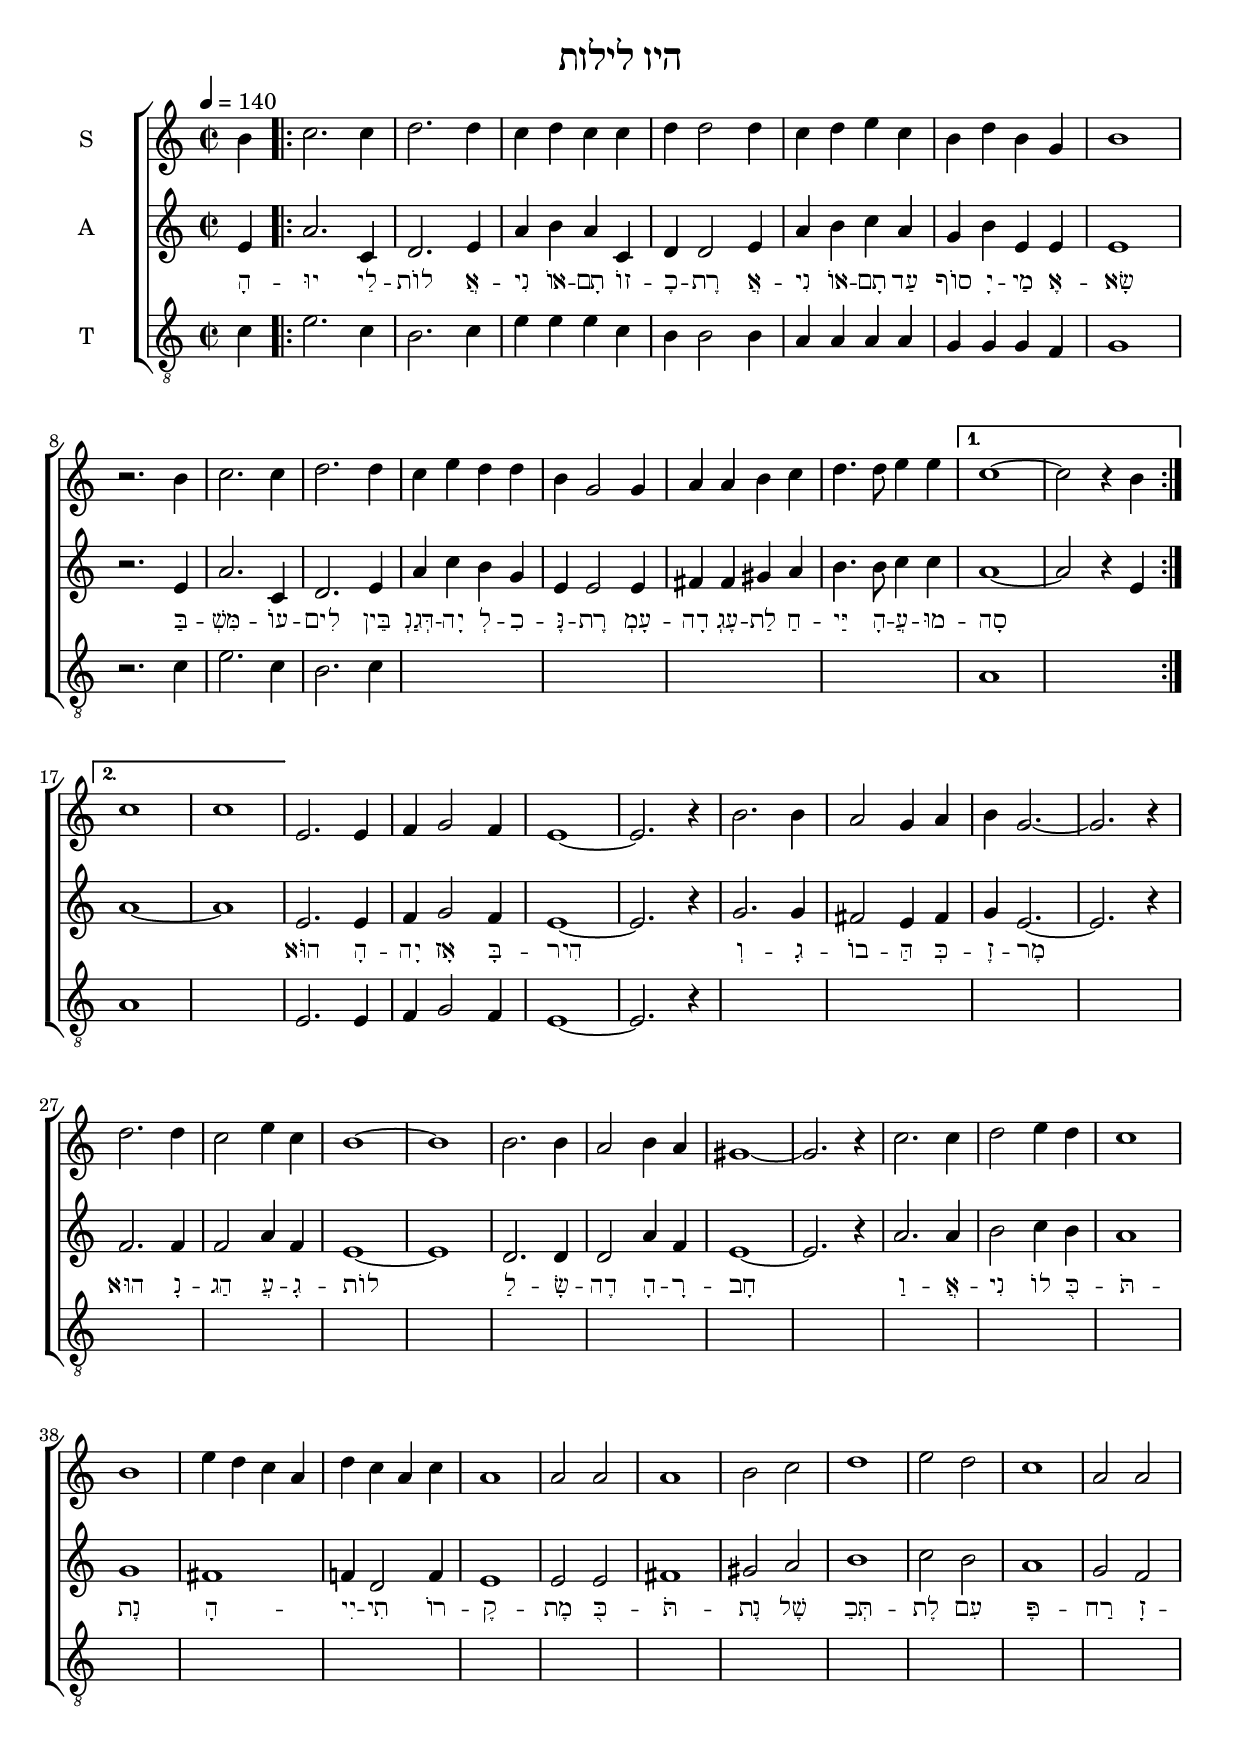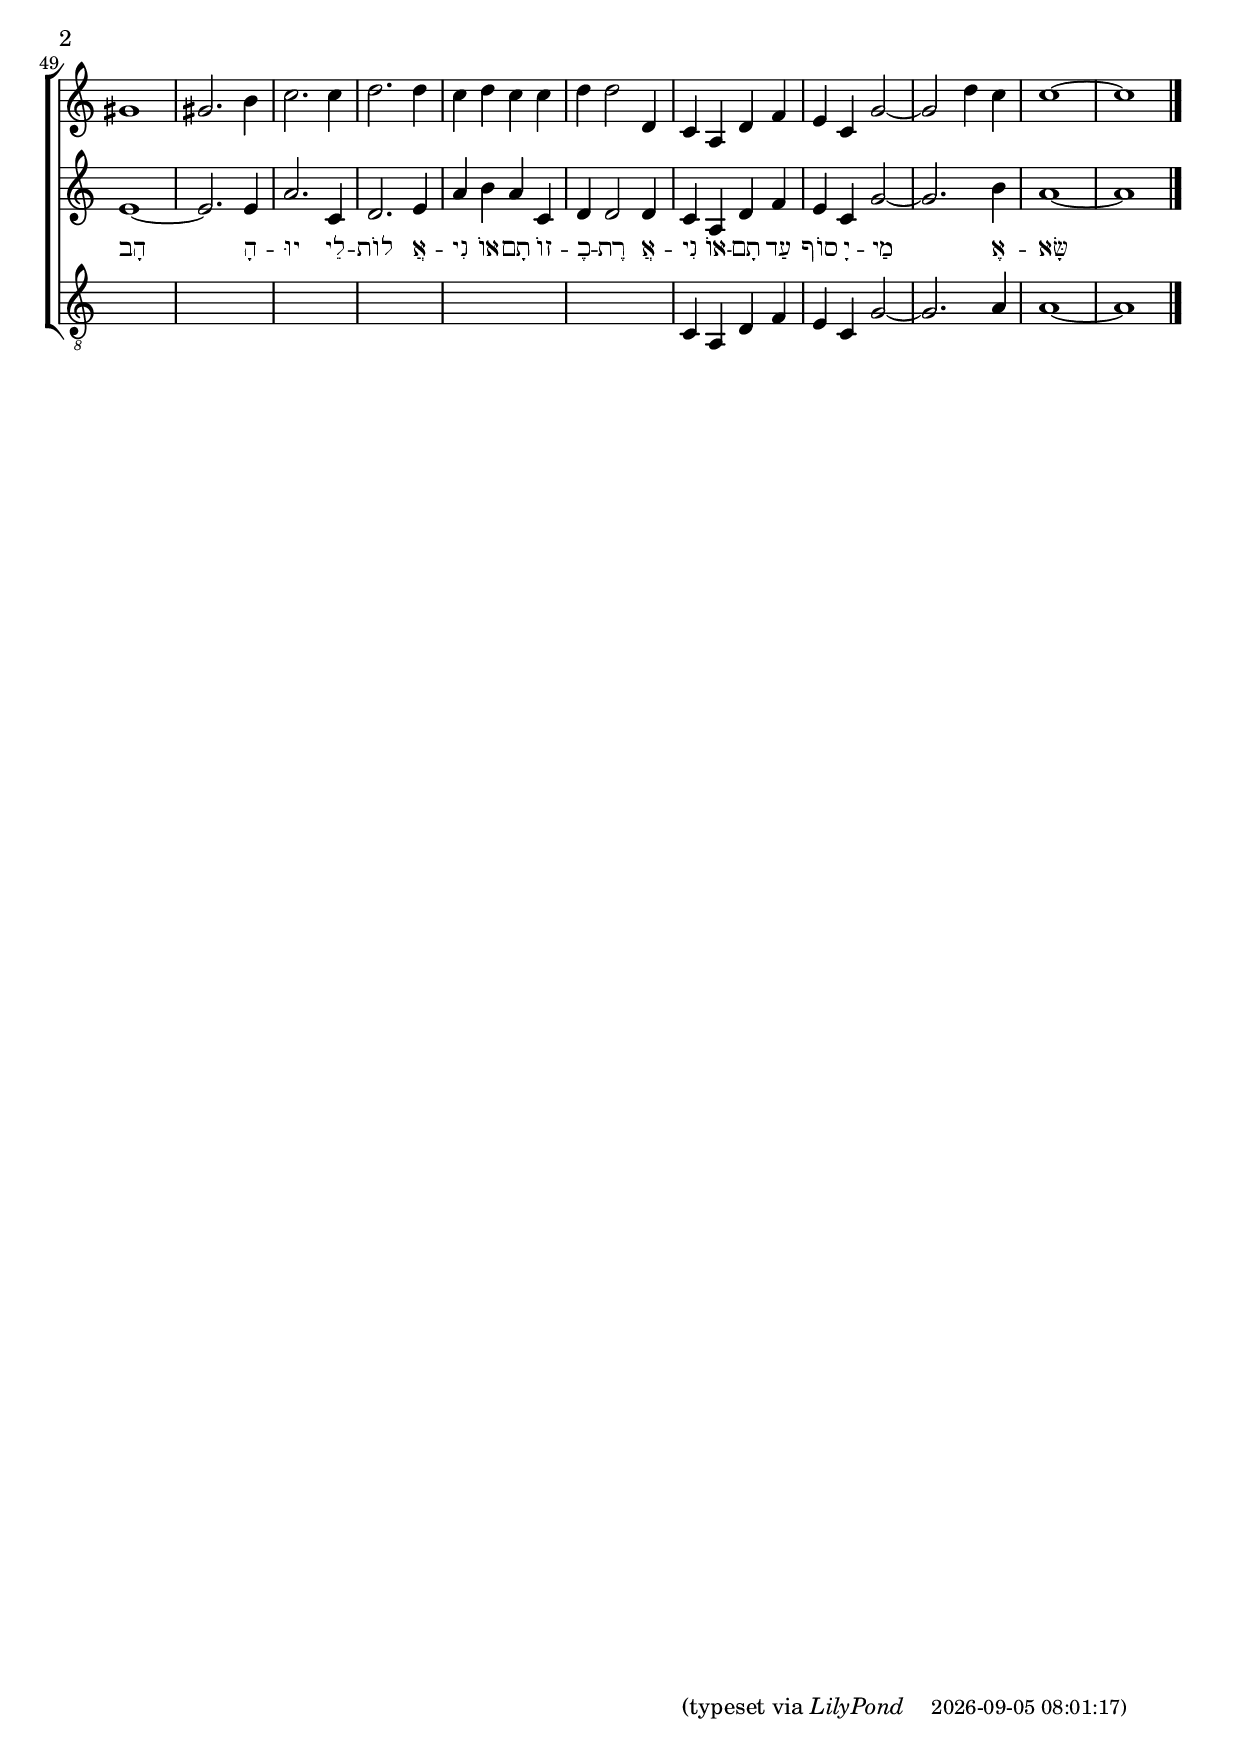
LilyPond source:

\version "2.22.1"
\include "english.ly"

global = {
  \key a \minor
  \time 2/2
  \tempo 4 = 140
}

hsecondlyrics = \lyricmode {


וְ -- הוּא נִ -- גַּשׁ שִׁמְ -- עִי אֵ -- לַי קְטַ -- נְטֹ -- נֶת
אֲ -- נִי בָּ -- נִי -- תִי בַּ -- יִת לְ -- שִׁבְ -- תֵּךְ
אַתְּ תִּרְ -- קְ -- מִי בָּ -- עֶ -- רֶב לִי כֻּ -- תֹּ -- נֶת
אֲ -- נִי אֶנְ -- הַג בַּ -- יּוֹם אֶת עֶגְ -- לָ -- תֵךְ

% LTR
}


hlyrics = \lyricmode {

% RTL

הָ -- יוּ לֵי -- לוֹת  אֲ -- נִי אוֹ -- תָם זוֹ -- כֶ -- רֶת
אֲ -- נִי אוֹ -- תָם עַד סוֹף יָ -- מַי אֶ -- שָּׂא
בַּ -- מִּשְׁ -- עוֹ -- לִים בֵּין דְּגַנְ -- יָה לְ -- כִ -- נֶּ -- רֶת
עָמְ -- דָה עֶגְ -- לַת חַ -- יַּי הָ -- עֲ -- מוּ -- סָה

_ _

הוֹּא הָ -- יָה אָז בָּ -- הִיר וְ -- גָ -- בוֹ -- הַּ כְּ -- זֶ -- מֶר
הוּא נָ -- הַג עֲ -- גָ -- לוֹת לַ -- שָּׂ -- דֶה הָ -- רָ -- חָב
וַ -- אֲ -- נִי לוֹ כֻּ -- תֹּ -- נֶת הָ -- יִי -- תִי רוֹ -- קֶ -- מֶת
כֻּ -- תֹּ -- נֶת שֶׁל תְּכֵ -- לֶת עִם פֶּ -- רַח זָ -- הָב

הָ -- יוּ לֵי -- לוֹת אֲ -- נִי אוֹ -- תָם זוֹ -- כֶ -- רֶת
אֲ -- נִי אוֹ -- תָם עַד סוֹף יָ -- מַי אֶ -- שָֹּא



% LTR
}


sopMusic = \relative c' {
  \partial 4 b'4 |
  \repeat volta 2 {
  c2. c4 |
  d2. d4 |
  c4 d c c |
  d4 d2 d4 |
  c d e c |
  b4 d b g |
  b1 |
  r2. b4 |
  c2. c4 |
  d2. d4 |
  c e d d |
  b g2 g4 |
  a4 a b c |
  d4. d8 e4 e |
  }  
  \alternative {
    % \volta 1 
    {
      c1~ |
      c2 r4 b4 |
    }
\break
    % \volta 2 
    {
      c1~ |
      c1  |
    }
  }
  c1 |
  c1 |
  % hu haya
  e,2. e4 |
  f4 g2 f4 |
  e1~ |
  e2. r4 |
  % veGavoha
  b'2. b4 |
  a2 g4 a |
  % zemer
  b4 g2.~ |
  g2. r4 |
\break
  d'2. d4 |
  c2 e4 c4 |
  b1~ |
  b1
  % lasade
  b2. b4 |
  a2 b4 a4 |
  gs1~ |
  gs2. r4 |
  % vaani
  c2. c4 |
  d2 e4 d |
  c1 |
  b1 |
  % hayiti
  e4 d c a |
  d c a c |
  a1 |
  a2 a2 |
  % ...tonet
  a1 |
  b2 c2 |
  d1 |
  e2 d2 |
  c1 |
  a2 a2 |
  gs1 |
  gs2. b4 | % ... ha
  % yu
  c2. c4 |
  d2. d4 |
  c4 d c c |
  d4 d2 d,4 |
  % ani ad sof yamay
  c4 a d f |
  e c g'2~ |
  g2 d'4 c4 |
  c1~ |
  c1 \bar "|."
}

altMusic = \relative c' {
  \partial 4 e4 |
  \repeat volta 2 {
  a2. c,4 |
  d2. e4 |
  a4 b a c, |
  d d2 e4 |
  a b c a |
  g b e, e |
  e1 |
  r2. e4 |
  a2. c,4 |
  d2. e4 |
  a4 c b g |
  e e2 e4 |
  fs fs gs a |
  b4. b8 c4 c |
  }
  \alternative {
    % \volta 1 
    {
      a1~ |
      a2 r4 e4 |
    }
    % \volta 2 
    {
      a1~ |
      a1  |
    }
  }
  % }
  e2. e4 |
  f4 g2 f4 |
  e1~ |
  e2. r4 |
  % veGavoha
  g2. g4 |
  fs2 e4 fs4 |
  % zemer
  g4 e2.~ |
  e2. r4 |
  f2. f4 |
  f2 a4 f4 |
  e1~ |
  e1 
  % basade
  d2. d4 |
  d2 a'4 f4 |
  e1~ |
  e2. r4 |
  % vaani
  a2. a4 |
  b2 c4 b |
  a1 |
  g1 |
  % hayiti
  fs1 |
  f!4 d2 f4 |
  e1 |
  e2 e2 |
  fs1
  gs2 a |
  b1 |
  c2 b2 |
  a1 |
  g2 f2 |
  e1~ |
  e2. e4 |
  a2. c,4 |
  d2. e4 |
  a4 b a c, |
  d d2 d4 |
  % ani ad sof yamay
  c4 a d f |
  e c g'2~ |
  g2. b4 |
  a1~ |
  a1 \bar "|."

    
}

tenMusic = \relative c {
  \partial 4 c'4 |
  \repeat volta 2 {
  e2. c4 |
  b2. c4 |
  e e e c  |
  b4 b2 b4 |
  a a a a |
  g g g f |
  g1 |
  r2. c4 |
  e2. c4 |
  b2. c4 |
  s1 |
  s1 |
  s1 |
  s1 |
  }
  \alternative {
    % \volta 1 
    {
      a1 |
      s1 |
    }
    % \volta 2 
    {
      a1 |
      s1  |
    }
  }
  % }
  % hu haya
  e2. e4 |
  f4 g2 f4 |
  e1~ |
  e2. r4 |
  s1 |
  s1 |
  s1 |
  s1 |
  s1 |
  s1 |
  s1 |
  s1 |
  s1 |
  s1 |
  s1 |
  s1 |
  s1 |
  s1 |
  s1 |
  s1 |
  s1 |
  s1 |
  s1 |
  s1 |
  s1 |
  s1 |
  s1 |
  s1 |
  s1 |
  s1 |
  s1 |
  s1 |
  s1 |
  s1 |
  s1 |
  s1 |
  % ani ad sof yamay
  c4 a d f |
  e c g'2~ |
  g2. a4 |
  a1~ |
  a1 \bar "|."
}

\header {
  title = "היו לילות"
  pdfauthor = "yotam.medini@gmail.com"
}

\paper{
  #(set-paper-size "a4")

  system-system-spacing.basic-distance = #16
  % system-distance = 5mm
  score-system-spacing =
    #'((basic-distance . 12)
      (minimum-distance . 8)
      (padding . 1)
      (stretchability . 12))

  oddFooterMarkup = \markup {
      \hspace #60
      \on-the-fly #last-page { (typeset via \italic "LilyPond"
      \small \typewriter
      \hspace #2
      \small
      \simple #(strftime "%Y-%m-%d %H:%M:%S)" (localtime (current-time)))
      }
  }
  evenFooterMarkup = \oddFooterMarkup
}

theMusic = {
  <<
    \new ChoirStaff <<

      \new Staff = "sop" <<
	\set Staff.midiInstrument = #"flute"
        \set Staff.midiMinimumVolume = #0.9
        \set Staff.midiMaximumVolume = #0.95
        \new Voice = "sopranos" {
          \set Staff.instrumentName = "S"
          <<
             % \stemUp
               \global \sopMusic
          >>
        }
      >>

      \new Staff = "alt" <<
        \set Staff.midiMinimumVolume = #0.9
        \set Staff.midiMaximumVolume = #0.95
	\set Staff.midiInstrument = #"oboe"
        \new Voice = "altos" {
          \set Staff.instrumentName = "A"
          <<
             % \stemUp
               \global \altMusic
          >>
        }
      >>

      \new Lyrics = "hlyrics" {
      \context Lyrics = "hlyrics"
        \lyricsto "altos" {
          \hlyrics
        }
      }

      \new Staff = "ten" <<
	\set Staff.midiInstrument = #"cello"
        \clef "G_8"
        \new Voice = "tenors" {
          \set Staff.instrumentName = "T"
          <<
               \global \tenMusic
          >>
        }
      >>
    >>
  >>
}

\score {
  \theMusic
  \header { }

  \layout {
    % $(layout-set-staff-size 17)
    % \override LyricText #'font-size = #1.81
    % ragged-right = ##t
  }

}


%% MIDI SCORE
\score {
    \unfoldRepeats { 
        \theMusic
    }
    \midi { 
      midiMinimumVolume = #0.8
      midiMaximumVolume = #0.9
    }
}